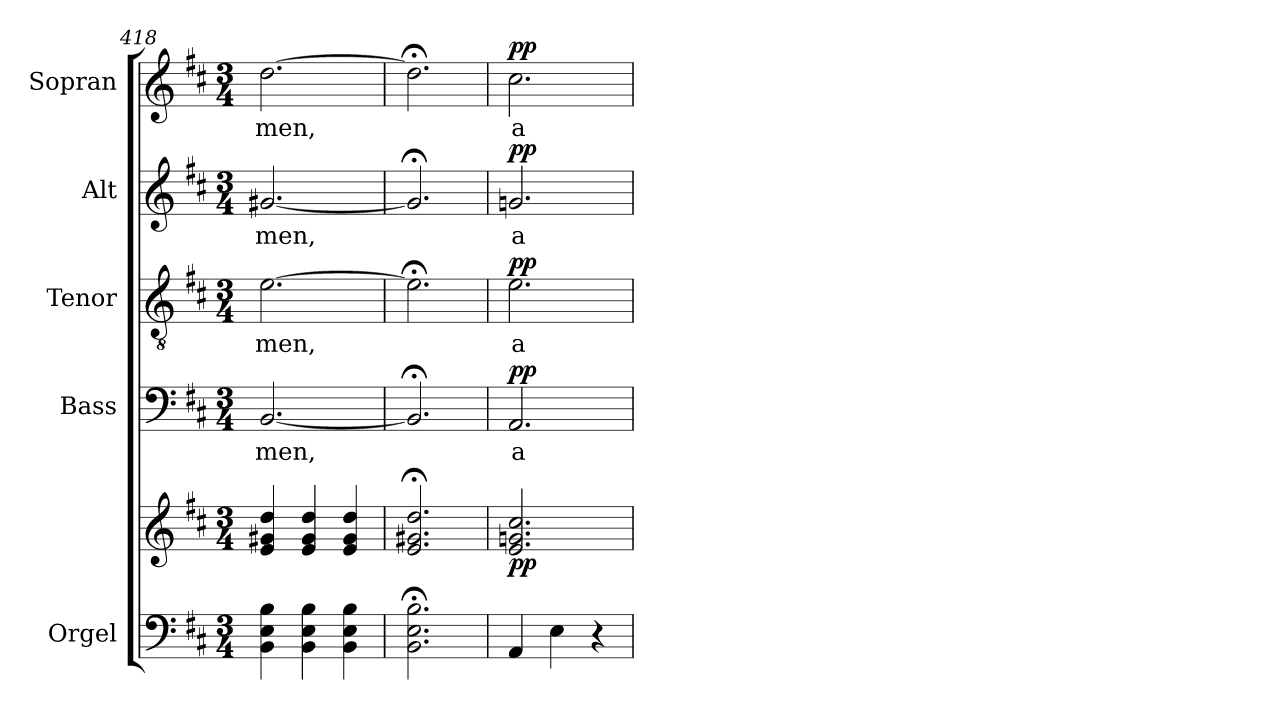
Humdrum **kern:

**kern	**kern	**dynam	**kern	**text	**dynam	**kern	**text	**dynam	**kern	**text	**dynam	**kern	**text	**dynam
*part5	*part5	*part5	*part4	*part4	*part4	*part3	*part3	*part3	*part2	*part2	*part2	*part1	*part1	*part1
*staff6	*staff5	*staff5/6	*staff4	*staff4	*staff4	*staff3	*staff3	*staff3	*staff2	*staff2	*staff2	*staff1	*staff1	*staff1
*I"Orgel	*	*	*I"Bass	*	*	*I"Tenor	*	*	*I"Alt	*	*	*I"Sopran	*	*
*I'Org.	*	*	*I'B	*	*	*I'T	*	*	*I'A	*	*	*I'S	*	*
!!LO:LB:g=z
*clefF4	*clefG2	*	*clefF4	*	*	*clefGv2	*	*	*clefG2	*	*	*clefG2	*	*
*k[f#c#]	*k[f#c#]	*	*k[f#c#]	*	*	*k[f#c#]	*	*	*k[f#c#]	*	*	*k[f#c#]	*	*
*D:	*D:	*	*D:	*	*	*D:	*	*	*D:	*	*	*D:	*	*
*M3/4	*M3/4	*	*M3/4	*	*	*M3/4	*	*	*M3/4	*	*	*M3/4	*	*
=418	=418	=418	=418	=418	=418	=418	=418	=418	=418	=418	=418	=418	=418	=418
!	!	!	!	!LO:LY:b	!	!	!LO:LY:b	!	!	!LO:LY:b	!	!	!LO:LY:b	!
4BB\ 4E\ 4B\	4e/ 4g#X/ 4dd/	.	[2.BB/	-men,	.	[2.e\	-men,	.	[2.g#X/	-men,	.	[2.dd\	-men,	.
4BB\ 4E\ 4B\	4e/ 4g#/ 4dd/	.	.	.	.	.	.	.	.	.	.	.	.	.
4BB\ 4E\ 4B\	4e/ 4g#/ 4dd/	.	.	.	.	.	.	.	.	.	.	.	.	.
=419	=419	=419	=419	=419	=419	=419	=419	=419	=419	=419	=419	=419	=419	=419
2.BB\; 2.E\; 2.B\;	2.e/; 2.g#X/; 2.dd/;	.	2.BB;/]	.	.	2.e;<\]	.	.	2.g#;/]	.	.	2.dd;<\]	.	.
=420	=420	=420	=420	=420	=420	=420	=420	=420	=420	=420	=420	=420	=420	=420
!	!	!LO:DY:b	!	!LO:LY:b	!LO:DY:a	!	!LO:LY:b	!LO:DY:a	!	!LO:LY:b	!LO:DY:a	!	!LO:LY:b	!LO:DY:a
4AA/	2.e/ 2.gn/ 2.cc#/	pp	2.AA/	a-	pp	2.e\	a-	pp	2.gn/	a-	pp	2.cc#\	a-	pp
4E\	.	.	.	.	.	.	.	.	.	.	.	.	.	.
4r	.	.	.	.	.	.	.	.	.	.	.	.	.	.
=	=	=	=	=	=	=	=	=	=	=	=	=	=	=
*-	*-	*-	*-	*-	*-	*-	*-	*-	*-	*-	*-	*-	*-	*-
